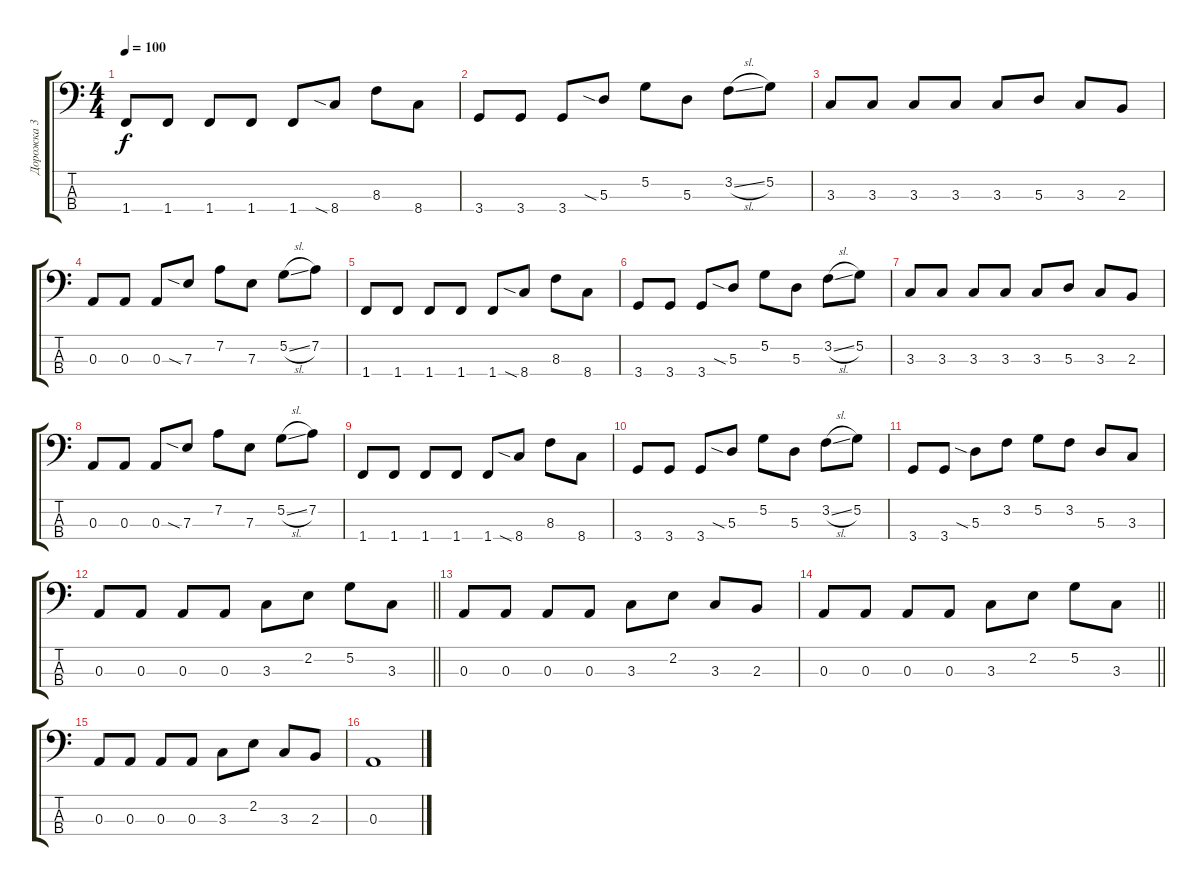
\track ("Дорожка 3" "Дорожка 3") {instrument electricbassfinger}
\staff {score tabs}
\tuning (G2 D2 A1 E1) {hide}
\ts (4 4)
\tempo 100
\clef f4
\ks c
1.4.8{dy f} 1.4.8 1.4.8 1.4.8 1.4.8 8.4{sia}.8 8.3.8 8.4.8 |
3.4.8 3.4.8 3.4.8 5.3{sia}.8 5.2.8 5.3.8 3.2{sl}.8 5.2.8 |
3.3.8 3.3.8 3.3.8 3.3.8 3.3.8 5.3.8 3.3.8 2.3.8 |
0.3.8 0.3.8 0.3.8 7.3{sia}.8 7.2.8 7.3.8 5.2{sl}.8 7.2.8 |
1.4.8 1.4.8 1.4.8 1.4.8 1.4.8 8.4{sia}.8 8.3.8 8.4.8 |
3.4.8 3.4.8 3.4.8 5.3{sia}.8 5.2.8 5.3.8 3.2{sl}.8 5.2.8 |
3.3.8 3.3.8 3.3.8 3.3.8 3.3.8 5.3.8 3.3.8 2.3.8 |
0.3.8 0.3.8 0.3.8 7.3{sia}.8 7.2.8 7.3.8 5.2{sl}.8 7.2.8 |
1.4.8 1.4.8 1.4.8 1.4.8 1.4.8 8.4{sia}.8 8.3.8 8.4.8 |
3.4.8 3.4.8 3.4.8 5.3{sia}.8 5.2.8 5.3.8 3.2{sl}.8 5.2.8 |
3.4.8 3.4.8 5.3{sia}.8 3.2.8 5.2.8 3.2.8 5.3.8 3.3.8 |
\barLineRight lightlight
0.3.8 0.3.8 0.3.8 0.3.8 3.3.8 2.2.8 5.2.8 3.3.8 |
0.3.8 0.3.8 0.3.8 0.3.8 3.3.8 2.2.8 3.3.8 2.3.8 |
\barLineRight lightlight
0.3.8 0.3.8 0.3.8 0.3.8 3.3.8 2.2.8 5.2.8 3.3.8 |
0.3.8 0.3.8 0.3.8 0.3.8 3.3.8 2.2.8 3.3.8 2.3.8 |
0.3.1
